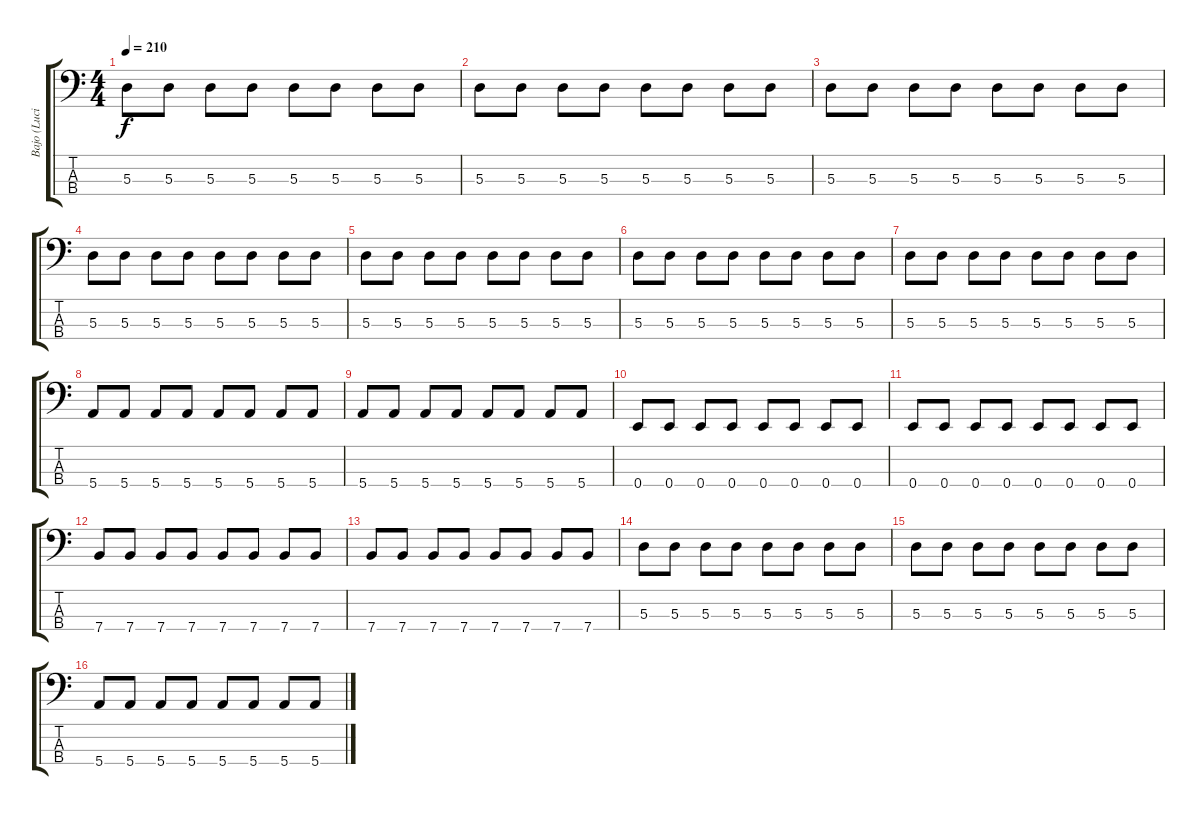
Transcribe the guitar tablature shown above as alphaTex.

\track ("Bajo (Luciano)" "Bajo (Luci") {instrument electricbasspick}
\staff {score tabs}
\tuning (G2 D2 A1 E1) {hide}
\ts (4 4)
\tempo 210
\clef f4
\ks c
5.3.8{dy f} 5.3.8 5.3.8 5.3.8 5.3.8 5.3.8 5.3.8 5.3.8 |
5.3.8 5.3.8 5.3.8 5.3.8 5.3.8 5.3.8 5.3.8 5.3.8 |
5.3.8 5.3.8 5.3.8 5.3.8 5.3.8 5.3.8 5.3.8 5.3.8 |
5.3.8 5.3.8 5.3.8 5.3.8 5.3.8 5.3.8 5.3.8 5.3.8 |
5.3.8 5.3.8 5.3.8 5.3.8 5.3.8 5.3.8 5.3.8 5.3.8 |
5.3.8 5.3.8 5.3.8 5.3.8 5.3.8 5.3.8 5.3.8 5.3.8 |
5.3.8 5.3.8 5.3.8 5.3.8 5.3.8 5.3.8 5.3.8 5.3.8 |
5.4.8 5.4.8 5.4.8 5.4.8 5.4.8 5.4.8 5.4.8 5.4.8 |
5.4.8 5.4.8 5.4.8 5.4.8 5.4.8 5.4.8 5.4.8 5.4.8 |
0.4.8 0.4.8 0.4.8 0.4.8 0.4.8 0.4.8 0.4.8 0.4.8 |
0.4.8 0.4.8 0.4.8 0.4.8 0.4.8 0.4.8 0.4.8 0.4.8 |
7.4.8 7.4.8 7.4.8 7.4.8 7.4.8 7.4.8 7.4.8 7.4.8 |
7.4.8 7.4.8 7.4.8 7.4.8 7.4.8 7.4.8 7.4.8 7.4.8 |
5.3.8 5.3.8 5.3.8 5.3.8 5.3.8 5.3.8 5.3.8 5.3.8 |
5.3.8 5.3.8 5.3.8 5.3.8 5.3.8 5.3.8 5.3.8 5.3.8 |
5.4.8 5.4.8 5.4.8 5.4.8 5.4.8 5.4.8 5.4.8 5.4.8
